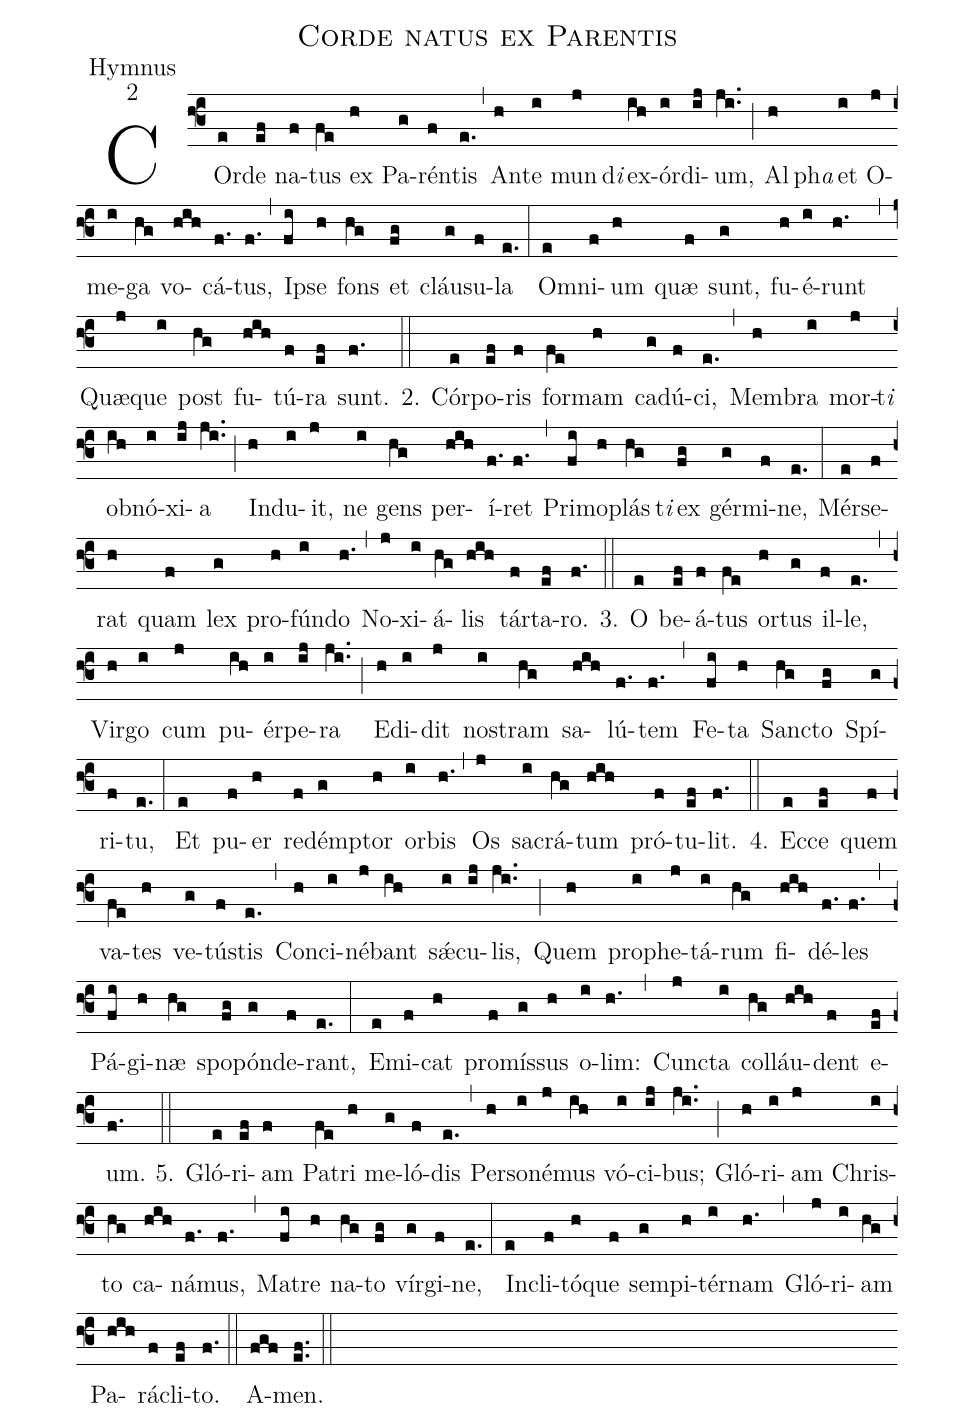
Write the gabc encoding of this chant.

name:Corde natus ex Parentis;
office-part:Hymnus;
mode:2;
%%
(f3)COr(e)de(ef) na(f)tus(fe) ex(h) Pa(g)rén(f)tis(e.) (,)
An(h)te(i) mun(j)d<i>i</i>() ex(ih)ór(i)di(ij)um,(ji..) (;)
Al(h)ph<i>a</i>() et(i) O(j)me(i)ga(hg) vo(hih)cá(f.)tus,(f.) (,)
Ip(fi)se(h) fons(hg) et(fg) cláu(g)su(f)la(e.) (:)
Om(e)ni(f)um(h) quæ(f) sunt,(g) fu(h)é(i)runt(h.) (,)
Quæ(j)que(i) post(hg) fu(hih)tú(f)ra(ef) sunt.(f.) (::)
2. Cór(e)po(ef)ris(f) for(fe)mam(h) ca(g)dú(f)ci,(e.) (,)
Mem(h)bra(i) mor(j)t<i>i</i>() ob(ih)nó(i)xi(ij)a(ji..) (;)
Ind(h)u(i)it,(j) ne(i) gens(hg) per(hih)í(f.)ret(f.) (,)
Pri(fi)mo(h)plás(hg)t<i>i</i>() ex(fg) gér(g)mi(f)ne,(e.) (:)
Mér(e)se(f)rat(h) quam(f) lex(g) pro(h)fún(i)do(h.) (,)
No(j)xi(i)á(hg)lis(hih) tár(f)ta(ef)ro.(f.) (::)
3. O(e) be(ef)á(f)tus(fe) or(h)tus(g) il(f)le,(e.) (,)
Vir(h)go(i) cum(j) pu(ih)ér(i)pe(ij)ra(ji..) (;)
E(h)di(i)dit(j) nos(i)tram(hg) sa(hih)lú(f.)tem(f.) (,)
Fe(fi)ta(h) Sanc(hg)to(fg) Spí(g)ri(f)tu,(e.) (:)
Et(e) pu(f)er(h) red(f)émp(g)tor(h) or(i)bis(h.) (,)
Os(j) sa(i)crá(hg)tum(hih) pró(f)tu(ef)lit.(f.) (::)
4. Ec(e)ce(ef) quem(f) va(fe)tes(h) ve(g)tús(f)tis(e.) (,)
Con(h)ci(i)né(j)bant(ih) sǽ(i)cu(ij)lis,(ji..) (;)
Quem(h) pro(i)phe(j)tá(i)rum(hg) fi(hih)dé(f.)les(f.) (,)
Pá(fi)gi(h)næ(hg) spo(fg)pón(g)de(f)rant,(e.) (:)
E(e)mi(f)cat(h) pro(f)mís(g)sus(h) o(i)lim:(h.) (,)
Cunc(j)ta(i) col(hg)láu(hih)dent(f) e(ef)um.(f.) (::)
5. Gló(e)ri(ef)am(f) Pa(fe)tri(h) me(g)ló(f)dis(e.) (,)
Per(h)so(i)né(j)mus(ih) vó(i)ci(ij)bus;(ji..) (;)
Gló(h)ri(i)am(j) Chris(i)to(hg) ca(hih)ná(f.)mus,(f.) (,)
Ma(fi)tre(h) na(hg)to(fg) vír(g)gi(f)ne,(e.) (:)
In(e)cli(f)tó(h)que(f) sem(g)pi(h)tér(i)nam(h.) (,)
Gló(j)ri(i)am(hg) Pa(hih)rá(f)cli(ef)to.(f.) (::) A(fgf)men.(ef..) (::)
